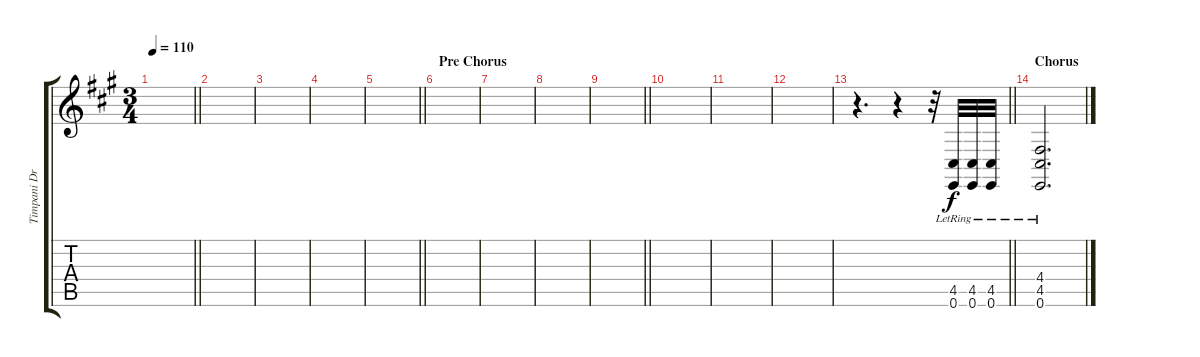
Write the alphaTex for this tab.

\track ("Timpani Drums" "Timpani Dr") {instrument timpani}
\staff {score tabs}
\tuning (E4 B3 G3 D3 A2 E2) {hide}
\ts (3 4)
\tempo 110
\clef g2
\barLineRight lightlight
\ks a
|
|
|
|
\barLineRight lightlight
|
\section ("" "Pre Chorus")
|
|
|
\barLineRight lightlight
|
|
|
|
\barLineRight lightlight
r.4{d} r.4 r.32 (4.5{lr} 0.6{lr}).32 (4.5{lr} 0.6{lr}).32 (4.5{lr} 0.6{lr}).32 |
\section ("" "Chorus")
(4.4{lr} 4.5{lr} 0.6{lr}).2{d}
